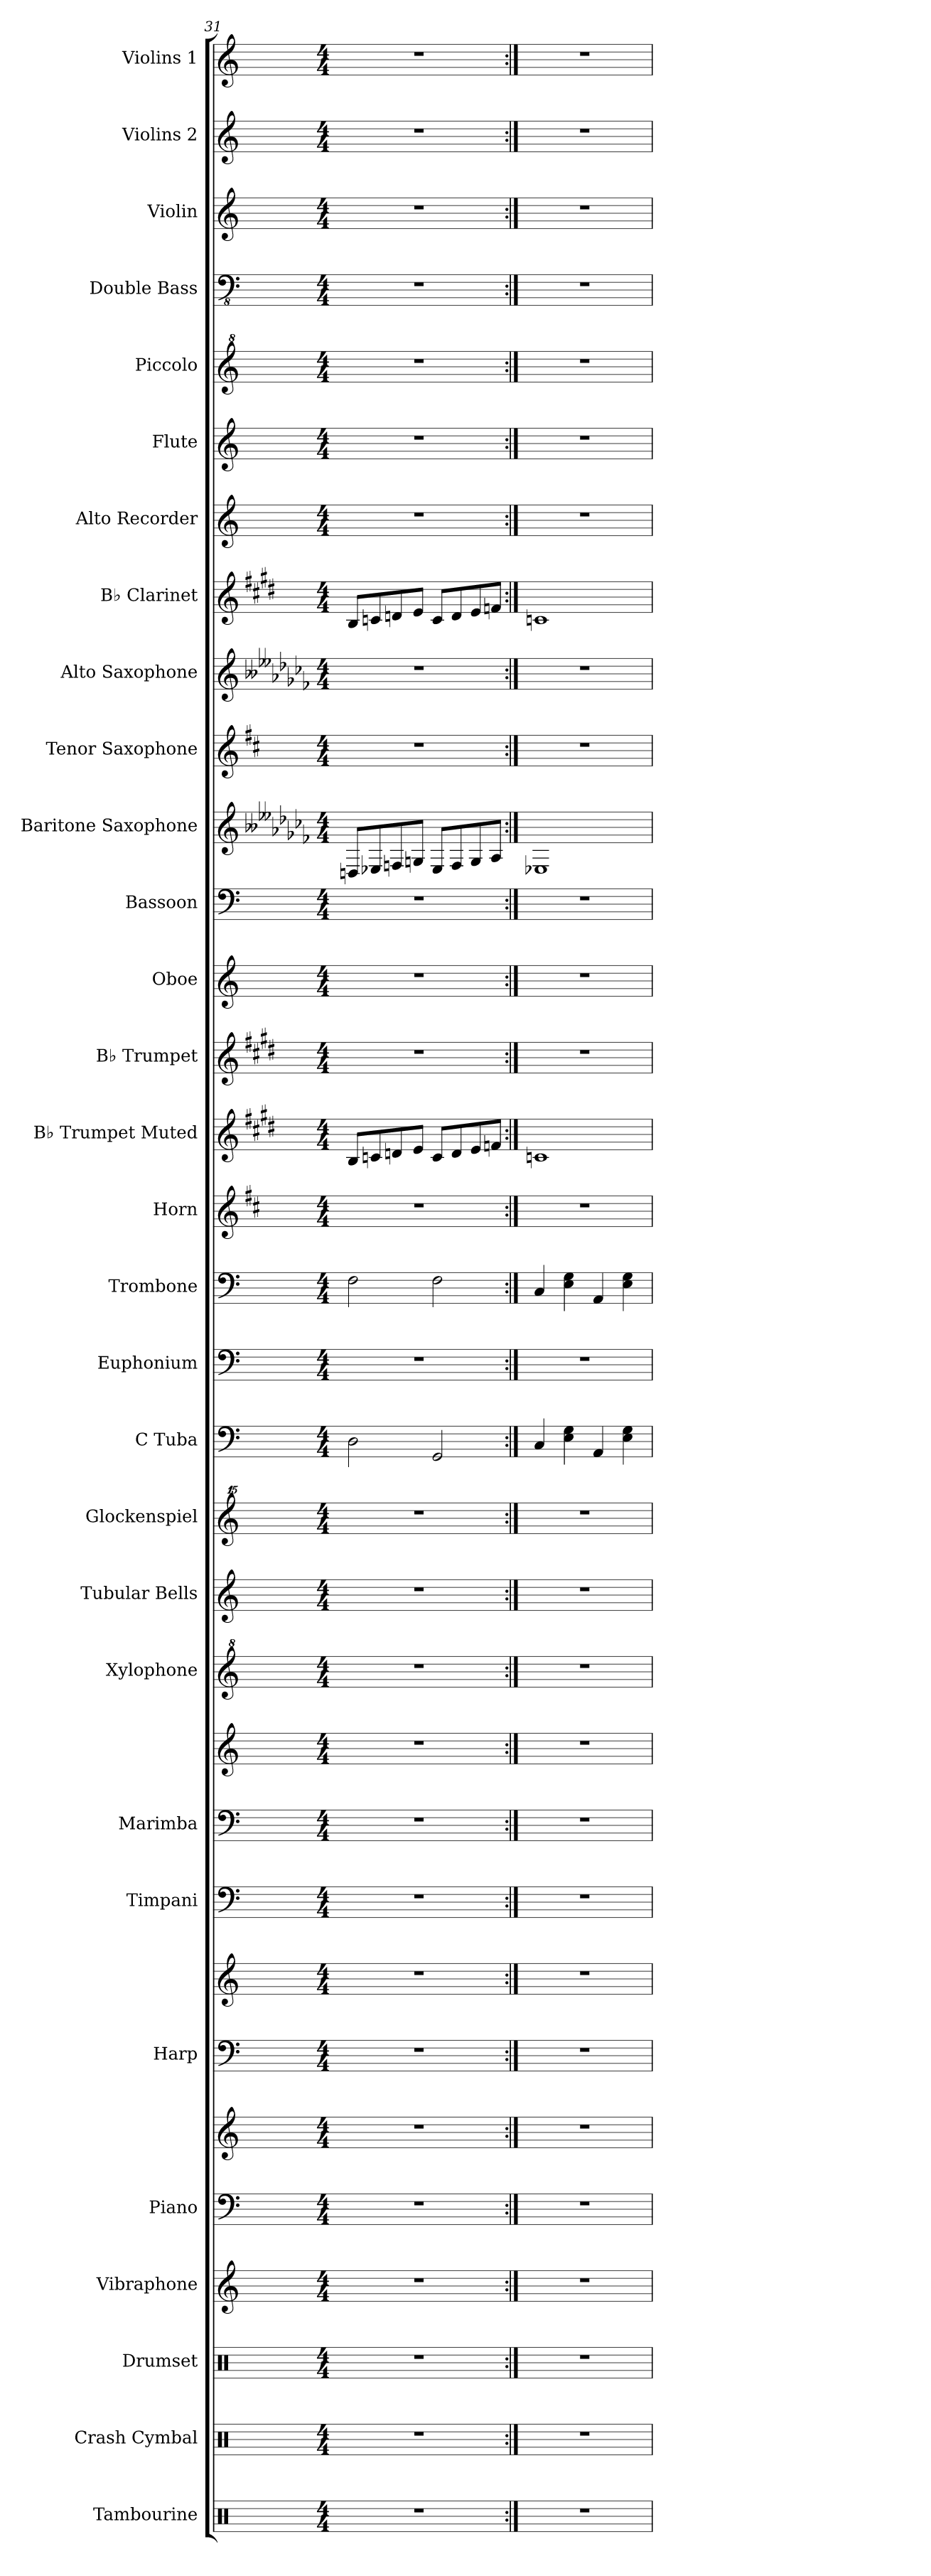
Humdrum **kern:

**kern	**kern	**kern	**kern	**kern	**kern	**kern	**kern	**kern	**kern	**kern	**kern	**kern	**kern	**kern	**kern	**kern	**kern	**kern	**kern	**kern	**kern	**kern	**kern	**kern	**kern	**kern	**kern	**kern	**kern	**kern	**kern	**kern
*part30	*part29	*part28	*part27	*part26	*part26	*part25	*part25	*part24	*part23	*part23	*part22	*part21	*part20	*part19	*part18	*part17	*part16	*part15	*part14	*part13	*part12	*part11	*part10	*part9	*part8	*part7	*part6	*part5	*part4	*part3	*part2	*part1
*staff33	*staff32	*staff31	*staff30	*staff29	*staff28	*staff27	*staff26	*staff25	*staff24	*staff23	*staff22	*staff21	*staff20	*staff19	*staff18	*staff17	*staff16	*staff15	*staff14	*staff13	*staff12	*staff11	*staff10	*staff9	*staff8	*staff7	*staff6	*staff5	*staff4	*staff3	*staff2	*staff1
*I"Tambourine	*I"Crash Cymbal	*I"Drumset	*I"Vibraphone	*I"Piano	*	*I"Harp	*	*I"Timpani	*I"Marimba	*	*I"Xylophone	*I"Tubular Bells	*I"Glockenspiel	*I"C Tuba	*I"Euphonium	*I"Trombone	*I"Horn	*I"B♭ Trumpet Muted	*I"B♭ Trumpet	*I"Oboe	*I"Bassoon	*I"Baritone Saxophone	*I"Tenor Saxophone	*I"Alto Saxophone	*I"B♭ Clarinet	*I"Alto Recorder	*I"Flute	*I"Piccolo	*I"Double Bass	*I"Violin	*I"Violins 2	*I"Violins 1
*I'Tamb.	*I'Cr. Cym.	*I'Drs.	*I'Vib.	*I'Pno.	*	*I'Hrp.	*	*I'Timp.	*I'Mrm.	*	*I'Xyl.	*I'Tu. Be.	*I'Glk.	*I'C Tu.	*I'Eu.	*I'Trb.	*I'Hn.	*I'B♭ Tpt. Mut	*I'B♭ Tpt.	*I'Ob.	*I'Bsn.	*I'Bar. Sax.	*I'T. Sax.	*I'A. Sax.	*I'B♭ Cl.	*I'A. Rec.	*I'Fl.	*I'Picc.	*	*I'Vln.	*I'Vlns. 2	*I'Vlns. 1
*clefX	*clefX	*clefX	*clefG2	*clefF4	*clefG2	*clefF4	*clefG2	*clefF4	*clefF4	*clefG2	*clefG^2	*clefG2	*clefG^^2	*clefF4	*clefF4	*clefF4	*clefG2	*clefG2	*clefG2	*clefG2	*clefF4	*clefG2	*clefG2	*clefG2	*clefG2	*clefG2	*clefG2	*clefG^2	*clefFv4	*clefG2	*clefG2	*clefG2
*	*	*	*	*	*	*	*	*	*	*	*	*	*	*	*	*	*ITrd4c7	*ITrd1c2	*ITrd1c2	*	*	*ITrd12c21	*ITrd8c14	*ITrd5c9	*ITrd1c2	*	*	*ITrd-7c-12	*ITrd7c12	*	*	*
*k[]	*k[]	*k[]	*k[]	*k[]	*k[]	*k[]	*k[]	*k[]	*k[]	*k[]	*k[]	*k[]	*k[]	*k[]	*k[]	*k[]	*k[f#]	*k[f#c#]	*k[f#c#]	*k[]	*k[]	*k[b--e--a-d-g-c-f-]	*k[f#c#]	*k[b--e--a-d-g-c-f-]	*k[f#c#]	*k[]	*k[]	*k[]	*k[]	*k[]	*k[]	*k[]
*C:	*C:	*C:	*C:	*C:	*C:	*C:	*C:	*C:	*C:	*C:	*C:	*C:	*C:	*C:	*C:	*C:	*G:	*D:	*D:	*C:	*C:	*B--:	*D:	*B--:	*D:	*C:	*C:	*C:	*C:	*C:	*C:	*C:
*M4/4	*M4/4	*M4/4	*M4/4	*M4/4	*M4/4	*M4/4	*M4/4	*M4/4	*M4/4	*M4/4	*M4/4	*M4/4	*M4/4	*M4/4	*M4/4	*M4/4	*M4/4	*M4/4	*M4/4	*M4/4	*M4/4	*M4/4	*M4/4	*M4/4	*M4/4	*M4/4	*M4/4	*M4/4	*M4/4	*M4/4	*M4/4	*M4/4
=31	=31	=31	=31	=31	=31	=31	=31	=31	=31	=31	=31	=31	=31	=31	=31	=31	=31	=31	=31	=31	=31	=31	=31	=31	=31	=31	=31	=31	=31	=31	=31	=31
1r	1r	1r	1r	1r	1r	1r	1r	1r	1r	1r	1r	1r	1r	2D\	1r	2F\	1r	8A/L	1r	1r	1r	8DDn/L	1r	1r	8A/L	1r	1r	1r	1r	1r	1r	1r
.	.	.	.	.	.	.	.	.	.	.	.	.	.	.	.	.	.	8B-X/	.	.	.	8EE-X/	.	.	8B-X/	.	.	.	.	.	.	.
.	.	.	.	.	.	.	.	.	.	.	.	.	.	.	.	.	.	8cn/	.	.	.	8FFn/	.	.	8cn/	.	.	.	.	.	.	.
.	.	.	.	.	.	.	.	.	.	.	.	.	.	.	.	.	.	8d/J	.	.	.	8GGn/J	.	.	8d/J	.	.	.	.	.	.	.
.	.	.	.	.	.	.	.	.	.	.	.	.	.	2GG/	.	2F\	.	8B-/L	.	.	.	8EE-/L	.	.	8B-/L	.	.	.	.	.	.	.
.	.	.	.	.	.	.	.	.	.	.	.	.	.	.	.	.	.	8c/	.	.	.	8FF/	.	.	8c/	.	.	.	.	.	.	.
.	.	.	.	.	.	.	.	.	.	.	.	.	.	.	.	.	.	8d/	.	.	.	8GG/	.	.	8d/	.	.	.	.	.	.	.
.	.	.	.	.	.	.	.	.	.	.	.	.	.	.	.	.	.	8e-X/J	.	.	.	8AA-/J	.	.	8e-X/J	.	.	.	.	.	.	.
=32:|!	=32:|!	=32:|!	=32:|!	=32:|!	=32:|!	=32:|!	=32:|!	=32:|!	=32:|!	=32:|!	=32:|!	=32:|!	=32:|!	=32:|!	=32:|!	=32:|!	=32:|!	=32:|!	=32:|!	=32:|!	=32:|!	=32:|!	=32:|!	=32:|!	=32:|!	=32:|!	=32:|!	=32:|!	=32:|!	=32:|!	=32:|!	=32:|!
1r	1r	1r	1r	1r	1r	1r	1r	1r	1r	1r	1r	1r	1r	4C/	1r	4C/	1r	1B-X	1r	1r	1r	1EE-X	1r	1r	1B-X	1r	1r	1r	1r	1r	1r	1r
.	.	.	.	.	.	.	.	.	.	.	.	.	.	4E\ 4G\	.	4E\ 4G\	.	.	.	.	.	.	.	.	.	.	.	.	.	.	.	.
.	.	.	.	.	.	.	.	.	.	.	.	.	.	4AA/	.	4AA/	.	.	.	.	.	.	.	.	.	.	.	.	.	.	.	.
.	.	.	.	.	.	.	.	.	.	.	.	.	.	4E\ 4G\	.	4E\ 4G\	.	.	.	.	.	.	.	.	.	.	.	.	.	.	.	.
=	=	=	=	=	=	=	=	=	=	=	=	=	=	=	=	=	=	=	=	=	=	=	=	=	=	=	=	=	=	=	=	=
*-	*-	*-	*-	*-	*-	*-	*-	*-	*-	*-	*-	*-	*-	*-	*-	*-	*-	*-	*-	*-	*-	*-	*-	*-	*-	*-	*-	*-	*-	*-	*-	*-
